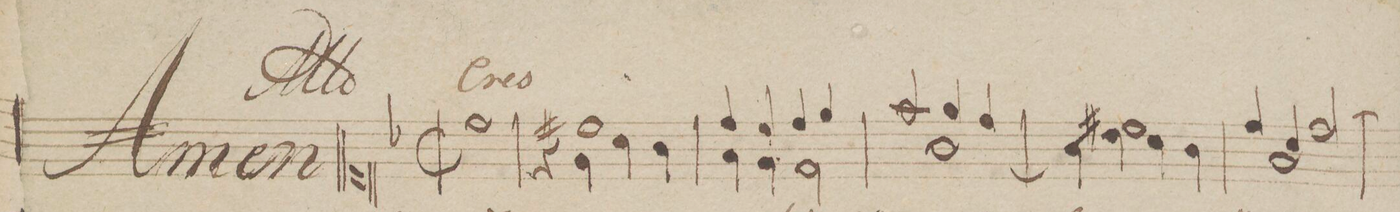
**kern	**dynam
*I"Organ.	*
*clefC1	*
*k[b-]	*
*met(c|)	*
*M2/2	*
*MM180	*
1dd	.
=2	=2
*^	*
1cc#X	4r	.
.	4e\	.
.	4a\	.
.	4g\	.
=3	=3	=3
4dd/	4f\	.
4cc/	4e\	.
4dd/	2d\	.
4ee/	.	.
=4	=4	=4
2ff/	[1g	.
4ee/	.	.
4dd/	.	.
=5	=5	=5
1cc#X	4g\]	.
.	4b-\	.
.	4a\	.
.	4g\	.
=6	=6	=6
4dd/	1f	.
4a/	.	.
[2dd/	.	.
=7	=7	=7
*-	*-	*-
